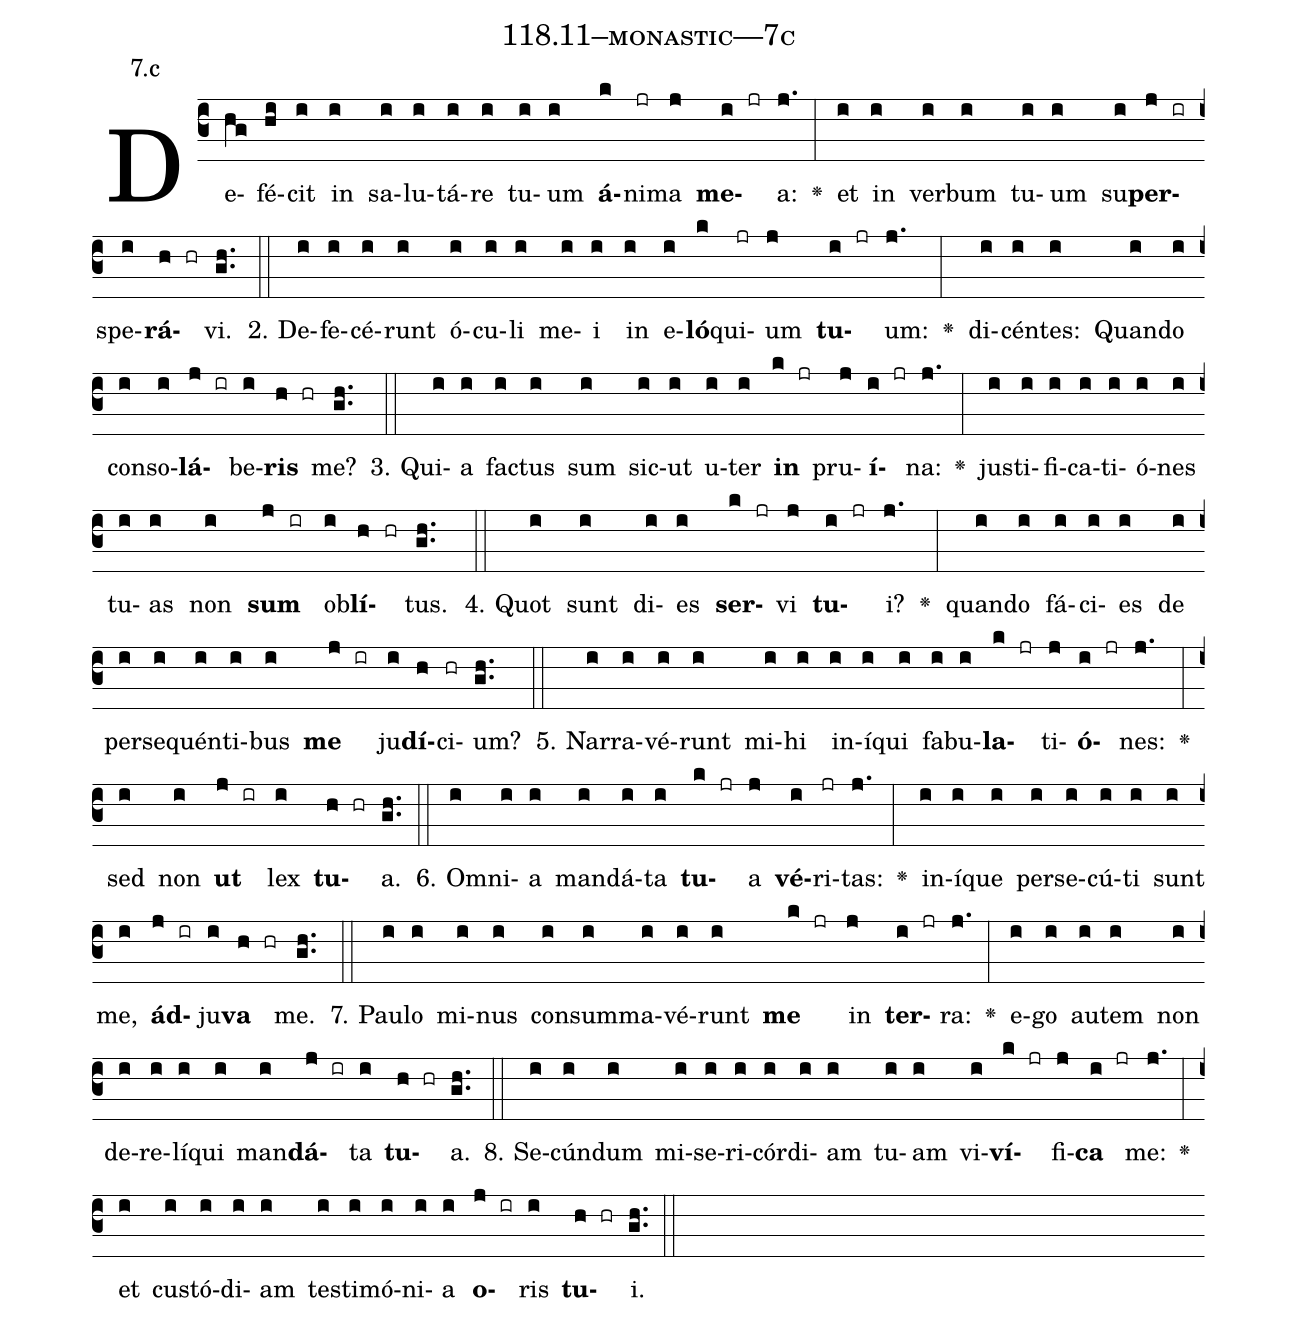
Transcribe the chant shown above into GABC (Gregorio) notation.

name: 118.11--monastic---7c;
annotation: 7.c;
%%
(c3)De(hg)fé(hi)cit(i) in(i) sa(i)lu(i)tá(i)re(i) tu(i)um(i) <b>á</b>(k)ni(jr)ma(j) <b>me</b>(i jr)a:(j.) <v>\greheightstar</v>(:) et(i) in(i) ver(i)bum(i) tu(i)um(i) su(i)<b>per</b>(j ir)spe(i)<b>rá</b>(h hr)vi.(gh..) (::)
2. De(i)fe(i)cé(i)runt(i) ó(i)cu(i)li(i) me(i)i(i) in(i) e(i)<b>ló</b>(k)qui(jr)um(j) <b>tu</b>(i jr)um:(j.) <v>\greheightstar</v>(:) di(i)cén(i)tes:(i) Quan(i)do(i) con(i)so(i)<b>lá</b>(j ir)be(i)<b>ris</b>(h hr) me?(gh..) (::)
3. Qui(i)a(i) fac(i)tus(i) sum(i) sic(i)ut(i) u(i)ter(i) <b>in</b>(k jr) pru(j)<b>í</b>(i jr)na:(j.) <v>\greheightstar</v>(:) jus(i)ti(i)fi(i)ca(i)ti(i)ó(i)nes(i) tu(i)as(i) non(i) <b>sum</b>(j ir) ob(i)<b>lí</b>(h hr)tus.(gh..) (::)
4. Quot(i) sunt(i) di(i)es(i) <b>ser</b>(k jr)vi(j) <b>tu</b>(i jr)i?(j.) <v>\greheightstar</v>(:) quan(i)do(i) fá(i)ci(i)es(i) de(i) per(i)se(i)quén(i)ti(i)bus(i) <b>me</b>(j ir) ju(i)<b>dí</b>(h)ci(hr)um?(gh..) (::)
5. Nar(i)ra(i)vé(i)runt(i) mi(i)hi(i) in(i)í(i)qui(i) fa(i)bu(i)<b>la</b>(k jr)ti(j)<b>ó</b>(i jr)nes:(j.) <v>\greheightstar</v>(:) sed(i) non(i) <b>ut</b>(j ir) lex(i) <b>tu</b>(h hr)a.(gh..) (::)
6. Om(i)ni(i)a(i) man(i)dá(i)ta(i) <b>tu</b>(k jr)a(j) <b>vé</b>(i)ri(jr)tas:(j.) <v>\greheightstar</v>(:) in(i)í(i)que(i) per(i)se(i)cú(i)ti(i) sunt(i) me,(i) <b>ád</b>(j ir)ju(i)<b>va</b>(h hr) me.(gh..) (::)
7. Pau(i)lo(i) mi(i)nus(i) con(i)sum(i)ma(i)vé(i)runt(i) <b>me</b>(k jr) in(j) <b>ter</b>(i jr)ra:(j.) <v>\greheightstar</v>(:) e(i)go(i) au(i)tem(i) non(i) de(i)re(i)lí(i)qui(i) man(i)<b>dá</b>(j ir)ta(i) <b>tu</b>(h hr)a.(gh..) (::)
8. Se(i)cún(i)dum(i) mi(i)se(i)ri(i)cór(i)di(i)am(i) tu(i)am(i) vi(i)<b>ví</b>(k jr)fi(j)<b>ca</b>(i jr) me:(j.) <v>\greheightstar</v>(:) et(i) cus(i)tó(i)di(i)am(i) tes(i)ti(i)mó(i)ni(i)a(i) <b>o</b>(j ir)ris(i) <b>tu</b>(h hr)i.(gh..) (::)
